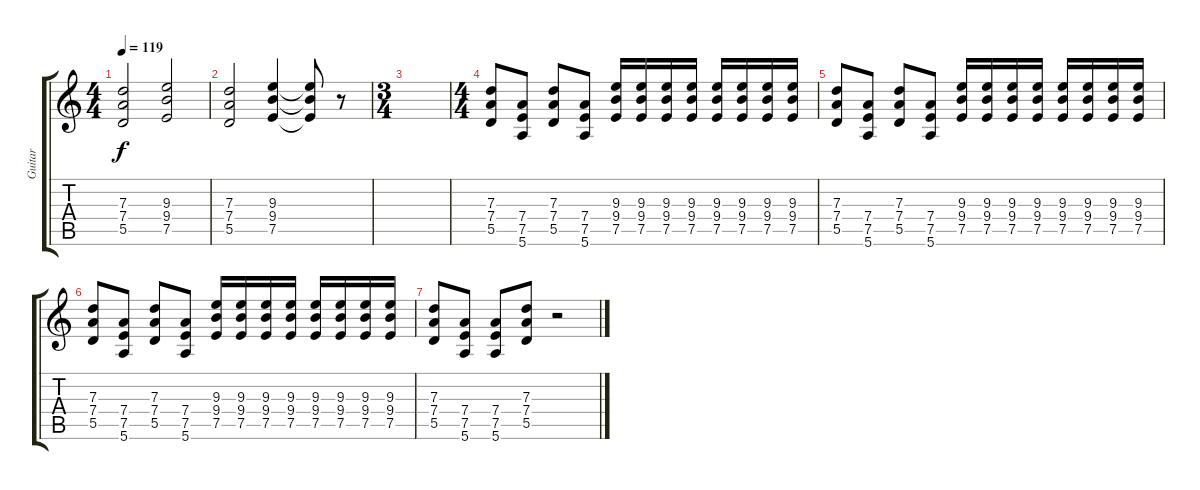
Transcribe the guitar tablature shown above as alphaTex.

\track ("Guitar" "Guitar") {instrument distortionguitar}
\staff {score tabs}
\tuning (E4 B3 G3 D3 A2 E2) {hide}
\ts (4 4)
\tempo 119
\clef g2
\ks c
(7.3 7.4 5.5).2{dy f} (9.3 9.4 7.5).2 |
(7.3 7.4 5.5).2 (9.3 9.4 7.5).4 (9.3{t} 9.4{t} 7.5{t}).8 r.8 |
\ts (3 4)
|
\ts (4 4)
(7.3 7.4 5.5).8 (7.4 7.5 5.6).8 (7.3 7.4 5.5).8 (7.4 7.5 5.6).8 (9.3 9.4 7.5).16 (9.3 9.4 7.5).16 (9.3 9.4 7.5).16 (9.3 9.4 7.5).16 (9.3 9.4 7.5).16 (9.3 9.4 7.5).16 (9.3 9.4 7.5).16 (9.3 9.4 7.5).16 |
(7.3 7.4 5.5).8 (7.4 7.5 5.6).8 (7.3 7.4 5.5).8 (7.4 7.5 5.6).8 (9.3 9.4 7.5).16 (9.3 9.4 7.5).16 (9.3 9.4 7.5).16 (9.3 9.4 7.5).16 (9.3 9.4 7.5).16 (9.3 9.4 7.5).16 (9.3 9.4 7.5).16 (9.3 9.4 7.5).16 |
(7.3 7.4 5.5).8 (7.4 7.5 5.6).8 (7.3 7.4 5.5).8 (7.4 7.5 5.6).8 (9.3 9.4 7.5).16 (9.3 9.4 7.5).16 (9.3 9.4 7.5).16 (9.3 9.4 7.5).16 (9.3 9.4 7.5).16 (9.3 9.4 7.5).16 (9.3 9.4 7.5).16 (9.3 9.4 7.5).16 |
(7.3 7.4 5.5).8 (7.4 7.5 5.6).8 (7.4 7.5 5.6).8 (7.3 7.4 5.5).8 r.2
